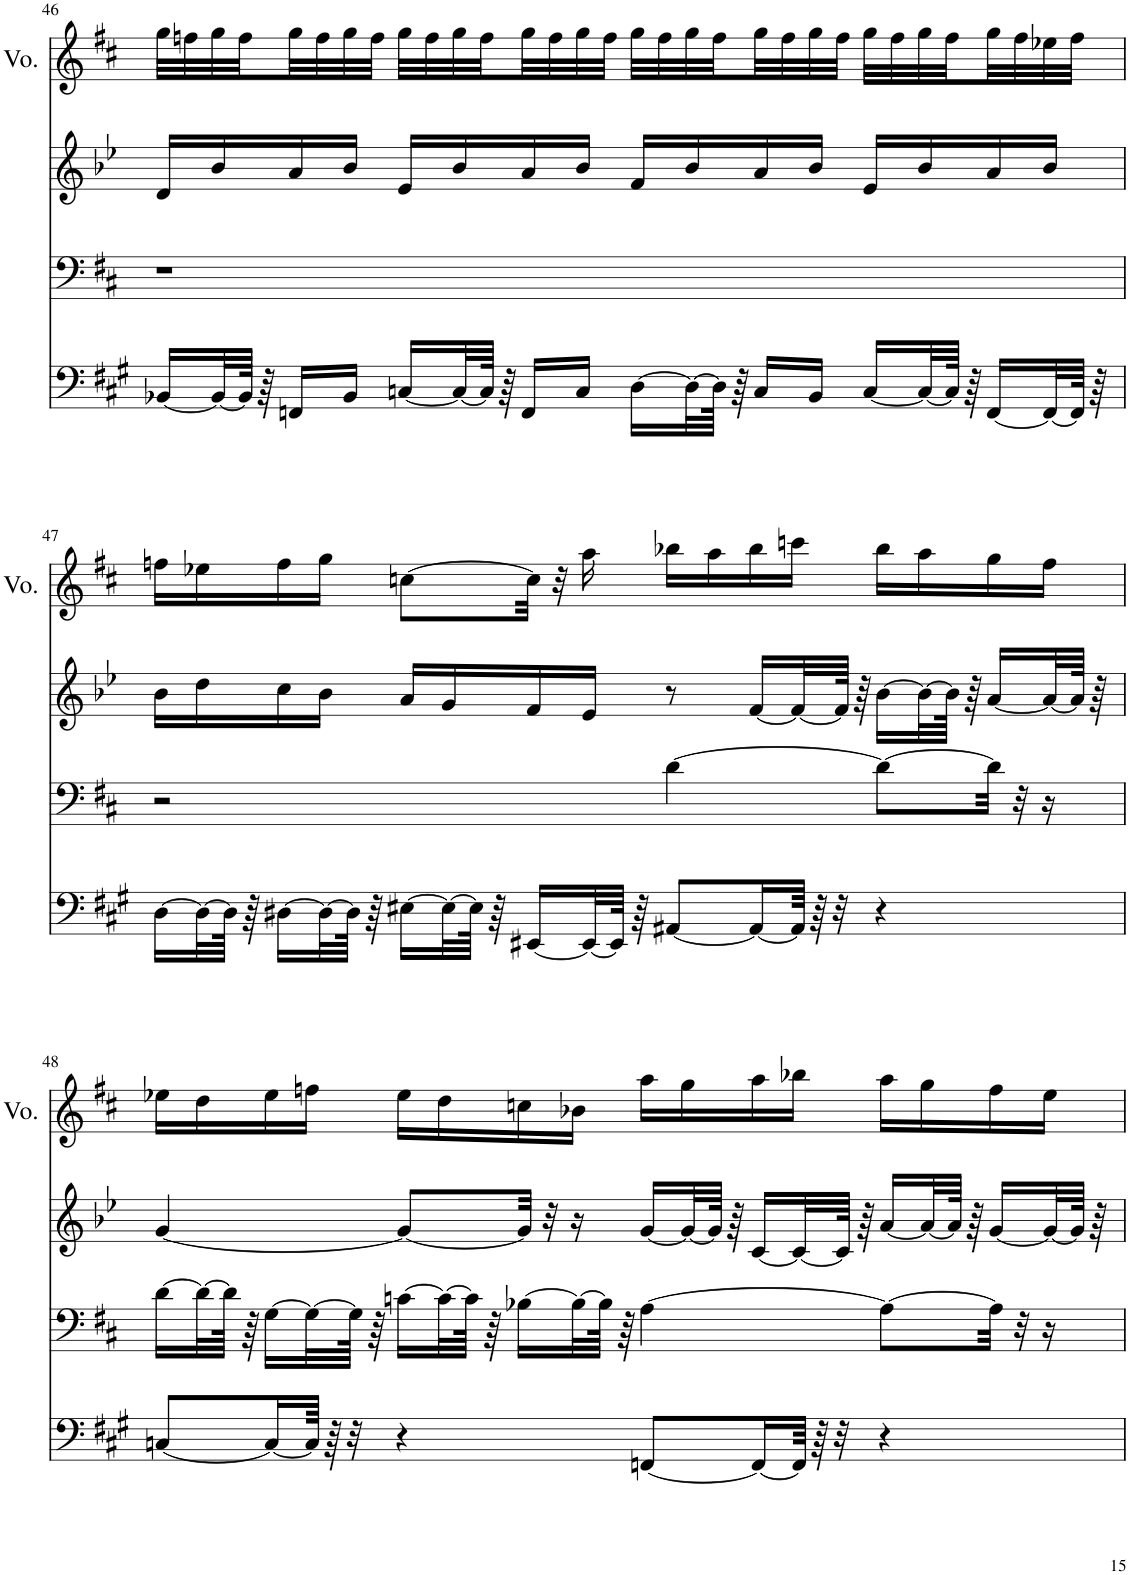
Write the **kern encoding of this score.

**kern	**kern	**kern	**kern
*part4	*part3	*part2	*part1
*staff4	*staff3	*staff2	*staff1
*I"Organ	*I"Organ	*I"Organ	*I"Voice
*	*	*	*I'Vo.
!!LO:PB:g=z
*clefF4	*clefF4	*clefG2	*clefG2
*Trd7c12	*	*	*
*k[f#c#g#]	*k[f#c#]	*k[b-e-]	*k[f#c#]
*M4/4	*M4/4	*M4/4	*M4/4
=46	=46	=46	=46
[16BB-X/LL	1r	16d/LL	32gg\LLL
.	.	.	32ffn\
32BB-/L_	.	16b-/	32gg\
64BB-/JJJk]	.	.	32ff\
64r	.	.	.
16FFn/LL	.	16a/	32gg\
.	.	.	32ff\
16BB-/JJ	.	16b-/JJ	32gg\
.	.	.	32ff\JJJ
[16Cn/LL	.	16e-/LL	32gg\LLL
.	.	.	32ff\
32C/L_	.	16b-/	32gg\
64C/JJJk]	.	.	32ff\
64r	.	.	.
16FF/LL	.	16a/	32gg\
.	.	.	32ff\
16C/JJ	.	16b-/JJ	32gg\
.	.	.	32ff\JJJ
[16D\LL	.	16f/LL	32gg\LLL
.	.	.	32ff\
32D\L_	.	16b-/	32gg\
64D\JJJk]	.	.	32ff\
64r	.	.	.
16C/LL	.	16a/	32gg\
.	.	.	32ff\
16BB-/JJ	.	16b-/JJ	32gg\
.	.	.	32ff\JJJ
[16C/LL	.	16e-/LL	32gg\LLL
.	.	.	32ff\
32C/L_	.	16b-/	32gg\
64C/JJJk]	.	.	32ff\
64r	.	.	.
[16FF/LL	.	16a/	32gg\
.	.	.	32ff\
32FF/L_	.	16b-/JJ	32ee-X\
64FF/JJJk]	.	.	32ff\JJJ
64r	.	.	.
!!LO:LB:g=z
=47	=47	=47	=47
[16D\LL	2r	16b-\LL	16ffn\LL
32D\L_	.	16dd\	16ee-X\
64D\JJJk]	.	.	.
64r	.	.	.
[16D#X\LL	.	16cc\	16ff\
32D#\L_	.	16b-\JJ	16gg\JJ
64D#\JJJk]	.	.	.
64r	.	.	.
[16E#X\LL	.	16a/LL	[8ccn\L
32E#\L_	.	16g/	.
64E#\JJJk]	.	.	.
64r	.	.	.
[16EE#X/LL	.	16f/	32cc\Jkk]
.	.	.	32r
32EE#/L_	.	16e-/JJ	16aa\
64EE#/JJJk]	.	.	.
64r	.	.	.
[8AA#X/L	[4d\	8r	16bb-X\LL
.	.	.	16aa\
16AA#/L_	.	[16f/LL	16bb-\
64AA#/JJkk]	.	32f/L_	16cccn\JJ
64r	.	.	.
32r	.	64f/JJJk]	.
.	.	64r	.
4r	8d\L_	[16b-\LL	16bb-\LL
.	.	32b-\L_	16aa\
.	.	64b-\JJJk]	.
.	.	64r	.
.	32d\Jkk]	[16a/LL	16gg\
.	32r	.	.
.	16r	32a/L_	16ff\JJ
.	.	64a/JJJk]	.
.	.	64r	.
!!LO:LB:g=z
=48	=48	=48	=48
[8Cn/L	[16d\LL	[4g/	16ee-X\LL
.	32d\L_	.	16dd\
.	64d\JJJk]	.	.
.	64r	.	.
16C/L_	[16G\LL	.	16ee-\
64C/JJkk]	32G\L_	.	16ffn\JJ
64r	.	.	.
32r	64G\JJJk]	.	.
.	64r	.	.
4r	[16cn\LL	8g/L_	16ee-\LL
.	32c\L_	.	16dd\
.	64c\JJJk]	.	.
.	64r	.	.
.	[16B-X\LL	32g/Jkk]	16ccn\
.	.	32r	.
.	32B-\L_	16r	16b-X\JJ
.	64B-\JJJk]	.	.
.	64r	.	.
[8FFn/L	[4A\	[16g/LL	16aa\LL
.	.	32g/L_	16gg\
.	.	64g/JJJk]	.
.	.	64r	.
16FF/L_	.	[16c/LL	16aa\
64FF/JJkk]	.	32c/L_	16bb-X\JJ
64r	.	.	.
32r	.	64c/JJJk]	.
.	.	64r	.
4r	8A\L_	[16a/LL	16aa\LL
.	.	32a/L_	16gg\
.	.	64a/JJJk]	.
.	.	64r	.
.	32A\Jkk]	[16g/LL	16ff\
.	32r	.	.
.	16r	32g/L_	16ee-\JJ
.	.	64g/JJJk]	.
.	.	64r	.
=	=	=	=
*-	*-	*-	*-
